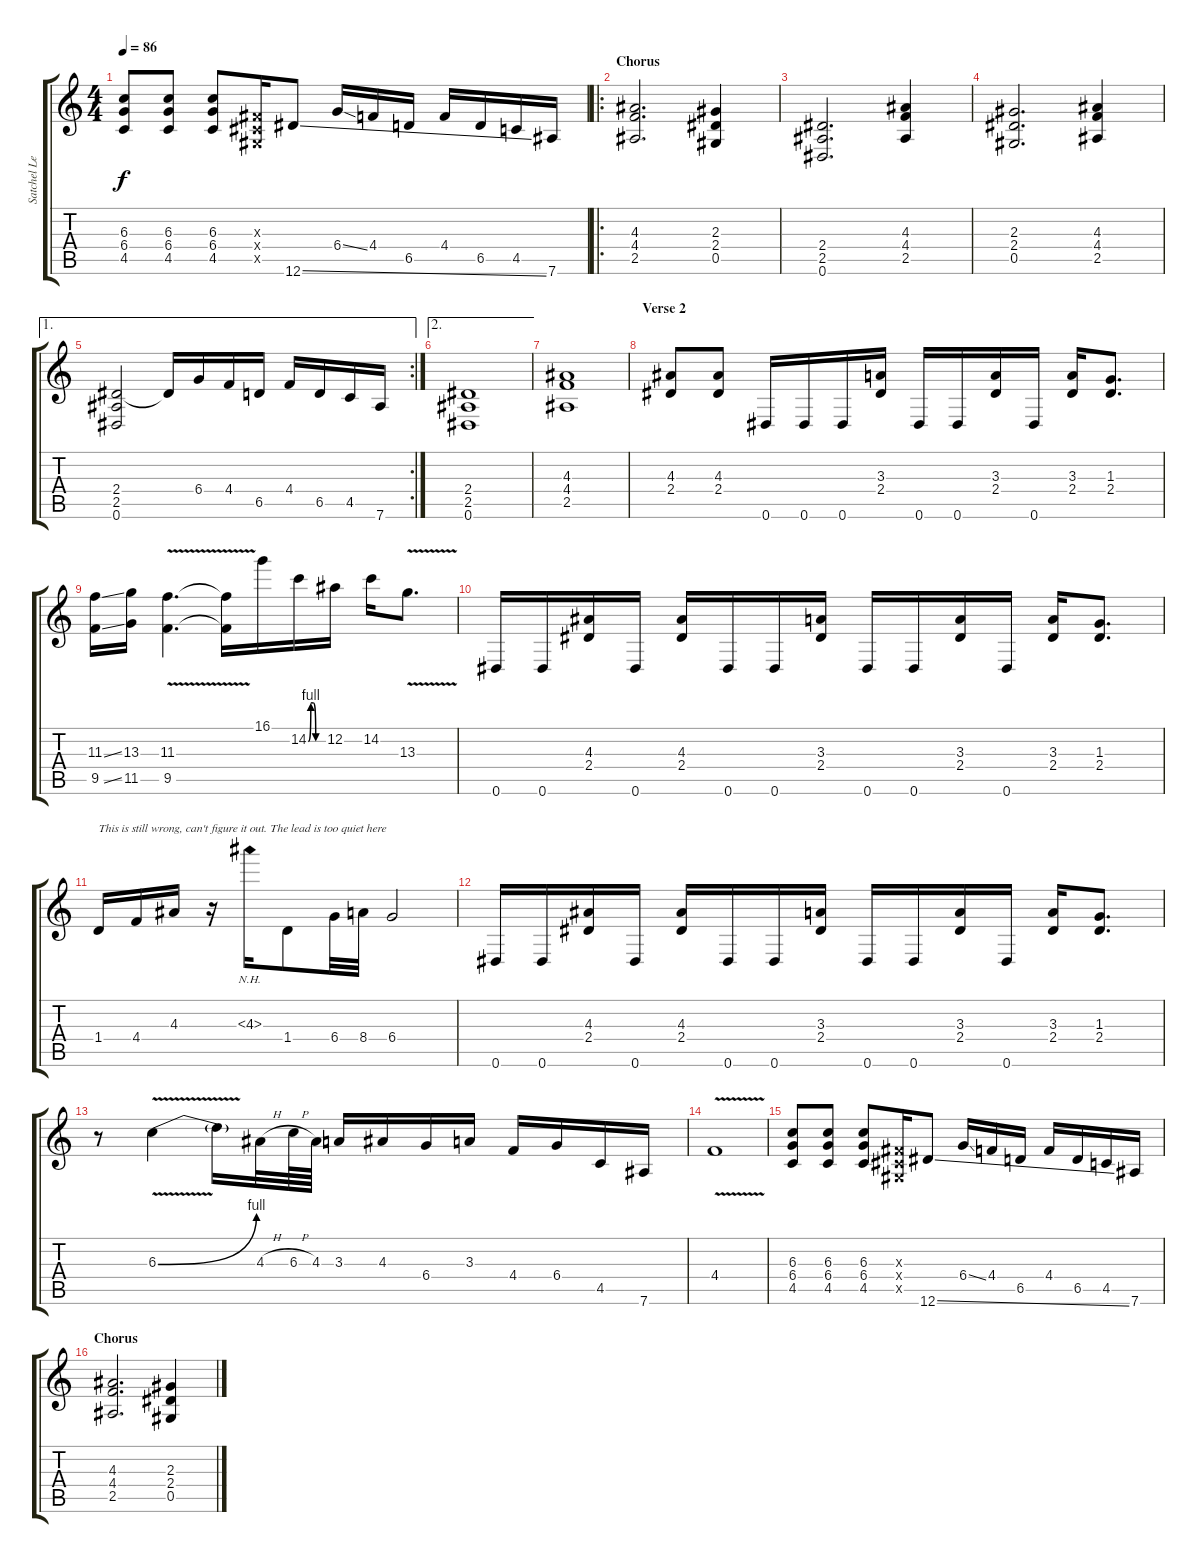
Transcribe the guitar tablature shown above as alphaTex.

\track ("Satchel Lead" "Satchel Le") {instrument distortionguitar}
\staff {score tabs}
\tuning (Eb4 Bb3 Gb3 Db3 Ab2 Eb2) {hide}
\ts (4 4)
\tempo 86
\clef g2
\ks c
(6.3 6.4 4.5).8{dy f} (6.3 6.4 4.5).8 (6.3 6.4 4.5).8 (0.3{x} 0.4{x} 0.5{x}).16 12.6{ss}.8 6.4{ss}.16 4.4.16 6.5.16 4.4.16 6.5.16 4.5.16 7.6.16 |
\ro
\section ("" "Chorus")
(4.3 4.4 2.5).2{d} (2.3 2.4 0.5).4 |
(2.4 2.5 0.6).2{d} (4.3 4.4 2.5).4 |
(2.3 2.4 0.5).2{d} (4.3 4.4 2.5).4 |
\ae 1
\rc 2
(2.4 2.5 0.6).2 2.4{t}.16 6.4.16 4.4.16 6.5.16 4.4.16 6.5.16 4.5.16 7.6.16 |
\ae 2
(2.4 2.5 0.6).1 |
(4.3 4.4 2.5).1 |
\section ("" "Verse 2")
(4.3 2.4).8 (4.3 2.4).8 0.6.16 0.6.16 0.6.16 (3.3 2.4).16 0.6.16 0.6.16 (3.3 2.4).16 0.6.16 (3.3 2.4).16 (1.3 2.4).8{d} |
(11.3{ss} 9.5{ss}).16 (13.3 11.5).16 (11.3{v} 9.5{v}).4{d} (11.3{t} 9.5{t}).16 16.1.16 14.2{be (custom 0 0 10 4 20 4 30 0 60 0)}.16 12.2.16 14.2.16 13.3{v}.8{d} |
0.6.16 0.6.16 (4.3 2.4).16 0.6.16 (4.3 2.4).16 0.6.16 0.6.16 (3.3 2.4).16 0.6.16 0.6.16 (3.3 2.4).16 0.6.16 (3.3 2.4).16 (1.3 2.4).8{d} |
1.4.16{txt "This is still wrong, can't figure it out. The lead is too quiet here"} 4.4.16 4.3.16 r.16 4.3{nh}.16 1.4.8 6.4.32 8.4.32 6.4.2 |
0.6.16 0.6.16 (4.3 2.4).16 0.6.16 (4.3 2.4).16 0.6.16 0.6.16 (3.3 2.4).16 0.6.16 0.6.16 (3.3 2.4).16 0.6.16 (3.3 2.4).16 (1.3 2.4).8{d} |
r.8 6.3{be (bend 0 0 60 4) v}.4 6.3{t}.16 4.3{h}.32 6.3{h}.64 4.3.64 3.3.16 4.3.16 6.4.16 3.3.16 4.4.16 6.4.16 4.5.16 7.6.16 |
4.4{v}.1 |
(6.3 6.4 4.5).8 (6.3 6.4 4.5).8 (6.3 6.4 4.5).8 (0.3{x} 0.4{x} 0.5{x}).16 12.6{ss}.8 6.4{ss}.16 4.4.16 6.5.16 4.4.16 6.5.16 4.5.16 7.6.16 |
\section ("" "Chorus")
(4.3 4.4 2.5).2{d} (2.3 2.4 0.5).4
